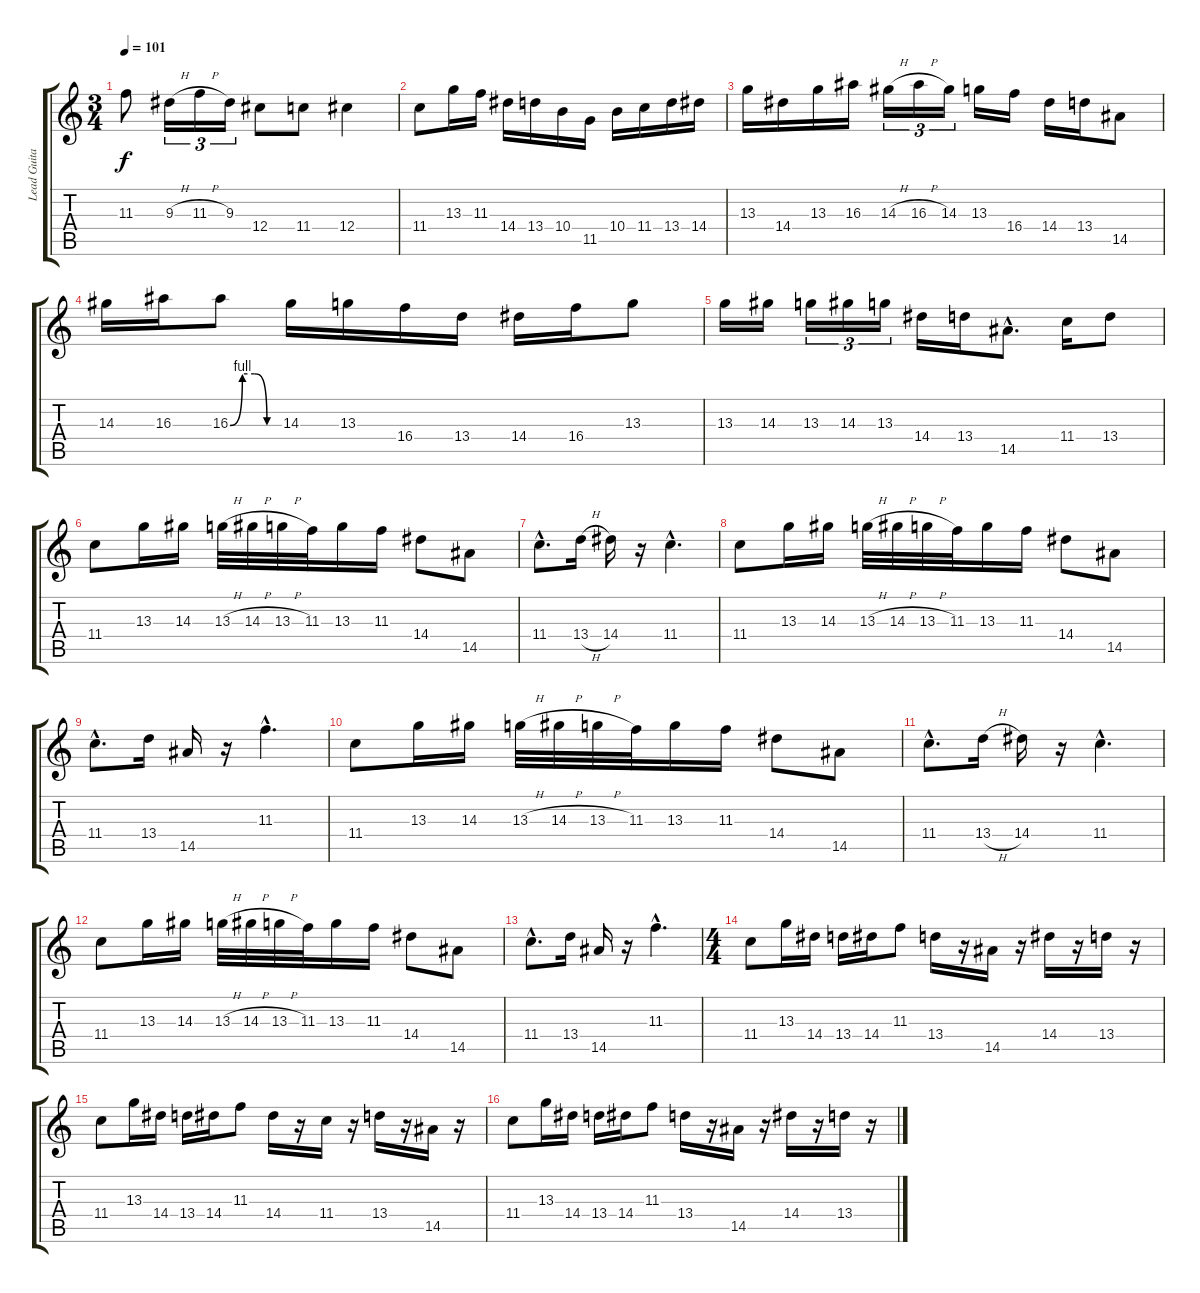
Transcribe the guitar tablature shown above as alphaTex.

\track ("Lead Guitar" "Lead Guita") {instrument distortionguitar}
\staff {score tabs}
\tuning (Eb4 Bb3 Gb3 Db3 Ab2 Eb2) {hide}
\ts (3 4)
\tempo 101
\clef g2
\ks c
11.3.8{dy f} 9.3{h}.16{tu (3 2)} 11.3{h}.16{tu (3 2)} 9.3.16{tu (3 2)} 12.4.8 11.4.8 12.4.4 |
11.4.8 13.3.16 11.3.16 14.4.16 13.4.16 10.4.16 11.5.16 10.4.16 11.4.16 13.4.16 14.4.16 |
13.3.16 14.4.16 13.3.16 16.3.16 14.3{h}.16{tu (3 2)} 16.3{h}.16{tu (3 2)} 14.3.16{tu (3 2)} 13.3.16 16.4.16 14.4.16 13.4.16 14.5.8 |
14.3.16 16.3.16 16.3{be (custom 0 0 15 4 30 4 45 0 60 0)}.8 14.3.16 13.3.16 16.4.16 13.4.16 14.4.16 16.4.16 13.3.8 |
13.3.16 14.3.16 13.3.16{tu (3 2)} 14.3.16{tu (3 2)} 13.3.16{tu (3 2)} 14.4.16 13.4.16 14.5{hac}.8{d} 11.4.16 13.4.8 |
11.4.8 13.3.16 14.3.16 13.3{h}.32 14.3{h}.32 13.3{h}.32 11.3.32 13.3.16 11.3.16 14.4.8 14.5.8 |
11.4{hac}.8{d} 13.4{h}.16 14.4.16 r.16 11.4{hac}.4{d} |
11.4.8 13.3.16 14.3.16 13.3{h}.32 14.3{h}.32 13.3{h}.32 11.3.32 13.3.16 11.3.16 14.4.8 14.5.8 |
11.4{hac}.8{d} 13.4.16 14.5.16 r.16 11.3{hac}.4{d} |
11.4.8 13.3.16 14.3.16 13.3{h}.32 14.3{h}.32 13.3{h}.32 11.3.32 13.3.16 11.3.16 14.4.8 14.5.8 |
11.4{hac}.8{d} 13.4{h}.16 14.4.16 r.16 11.4{hac}.4{d} |
11.4.8 13.3.16 14.3.16 13.3{h}.32 14.3{h}.32 13.3{h}.32 11.3.32 13.3.16 11.3.16 14.4.8 14.5.8 |
11.4{hac}.8{d} 13.4.16 14.5.16 r.16 11.3{hac}.4{d} |
\ts (4 4)
11.4.8 13.3.16 14.4.16 13.4.16 14.4.16 11.3.8 13.4.16 r.16 14.5.16 r.16 14.4.16 r.16 13.4.16 r.16 |
11.4.8 13.3.16 14.4.16 13.4.16 14.4.16 11.3.8 14.4.16 r.16 11.4.16 r.16 13.4.16 r.16 14.5.16 r.16 |
11.4.8 13.3.16 14.4.16 13.4.16 14.4.16 11.3.8 13.4.16 r.16 14.5.16 r.16 14.4.16 r.16 13.4.16 r.16
